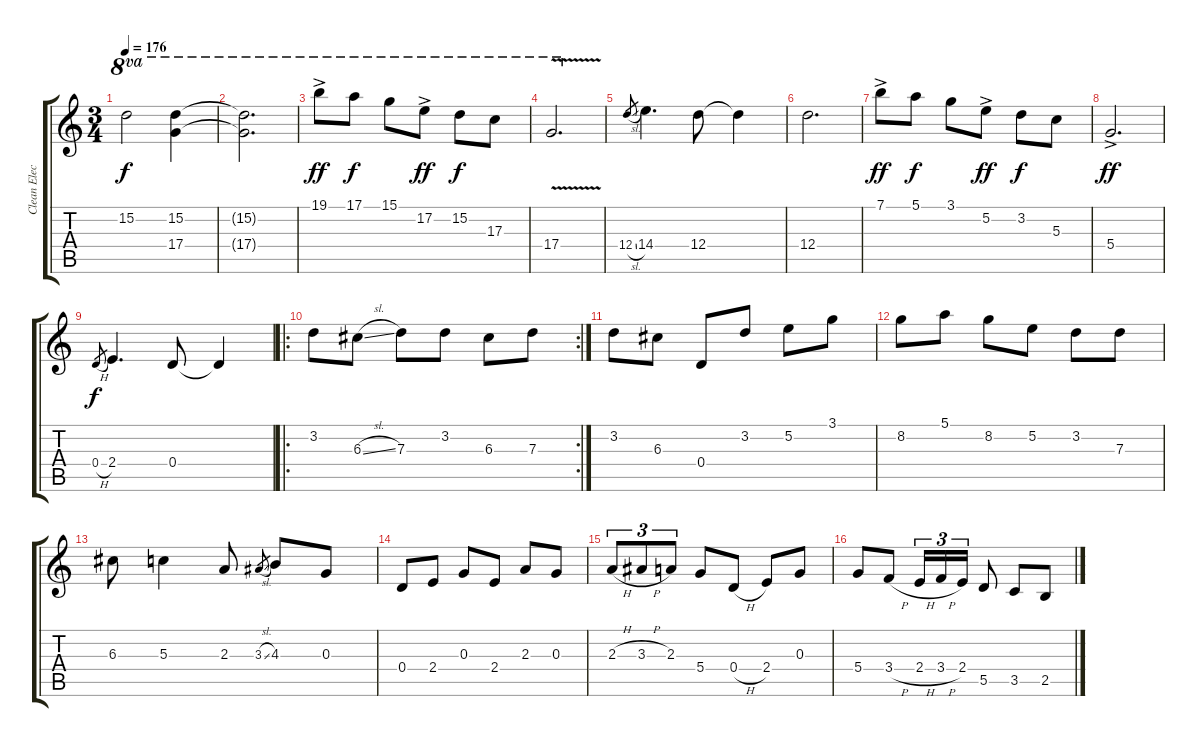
\track ("Clean Elec/ Fills" "Clean Elec") {instrument electricguitarjazz}
\staff {score tabs}
\tuning (E4 B3 G3 D3 A2 E2) {hide}
\ts (3 4)
\tempo 176
\clef g2
\ks c
15.2{t}.2{ot 8va dy f} (15.2 17.4).4{ot 8va} |
(15.2{t} 17.4{t}).2{d ot 8va} |
19.1{ac}.8{ot 8va dy ff} 17.1.8{ot 8va dy f} 15.1.8{ot 8va} 17.2{ac}.8{ot 8va dy ff} 15.2.8{ot 8va dy f} 17.3.8{ot 8va} |
17.4{v}.2{d ot 8va} |
12.4{sl}.8{gr} 14.4.4{d} 12.4.8 12.4{t}.4 |
12.4.2{d} |
7.1{ac}.8{dy ff} 5.1.8{dy f} 3.1.8 5.2{ac}.8{dy ff} 3.2.8{dy f} 5.3.8 |
5.4{ac}.2{d dy ff} |
0.4{h}.8{gr dy f} 2.4.4{d} 0.4.8 0.4{t}.4 |
\ro
\rc 2
3.2.8 6.3{sl}.8 7.3.8 3.2.8 6.3.8 7.3.8 |
3.2.8 6.3.8 0.4.8 3.2.8 5.2.8 3.1.8 |
8.2.8 5.1.8 8.2.8 5.2.8 3.2.8 7.3.8 |
6.3.8 5.3.4 2.3.8 3.3{sl}.8{gr} 4.3.8 0.3.8 |
0.4.8 2.4.8 0.3.8 2.4.8 2.3.8 0.3.8 |
2.3{h}.8{tu (3 2)} 3.3{h}.8{tu (3 2)} 2.3.8{tu (3 2)} 5.4.8 0.4{h}.8 2.4.8 0.3.8 |
5.4.8 3.4{h}.8 2.4{h}.16{tu (3 2)} 3.4{h}.16{tu (3 2)} 2.4.16{tu (3 2)} 5.5.8 3.5.8 2.5.8
